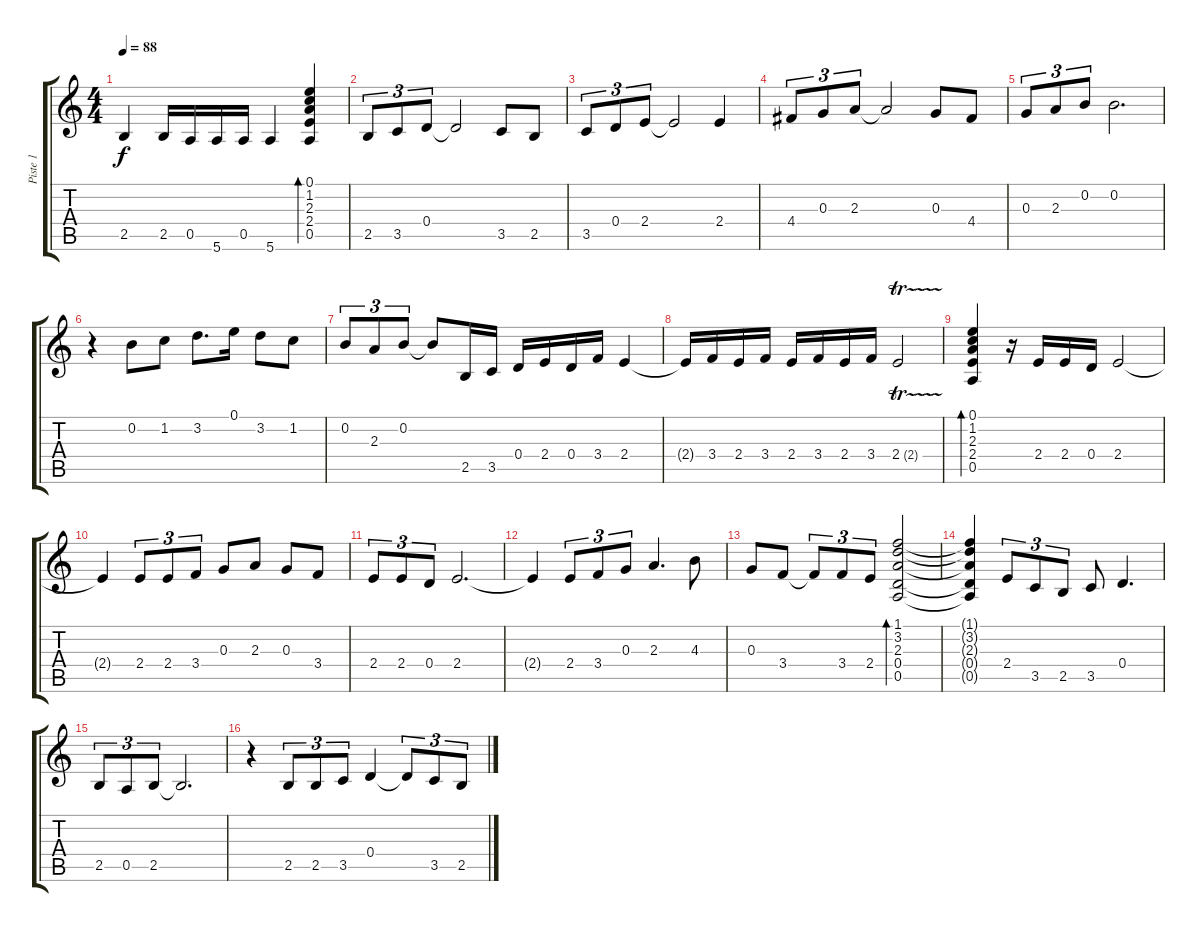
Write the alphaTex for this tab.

\track ("Piste 1" "Piste 1") {instrument acousticguitarnylon}
\staff {score tabs}
\tuning (E4 B3 G3 D3 A2 E2) {hide}
\ts (4 4)
\tempo 88
\clef g2
\ks c
2.5.4{dy f} 2.5.16 0.5.16 5.6.16 0.5.16 5.6.4 (0.1 1.2 2.3 2.4 0.5).4{bd 480} |
2.5.8{tu (3 2)} 3.5.8{tu (3 2)} 0.4.8{tu (3 2)} 0.4{t}.2 3.5.8 2.5.8 |
3.5.8{tu (3 2)} 0.4.8{tu (3 2)} 2.4.8{tu (3 2)} 2.4{t}.2 2.4.4 |
4.4.8{tu (3 2)} 0.3.8{tu (3 2)} 2.3.8{tu (3 2)} 2.3{t}.2 0.3.8 4.4.8 |
0.3.8{tu (3 2)} 2.3.8{tu (3 2)} 0.2.8{tu (3 2)} 0.2.2{d} |
r.4 0.2.8 1.2.8 3.2.8{d} 0.1.16 3.2.8 1.2.8 |
0.2.8{tu (3 2)} 2.3.8{tu (3 2)} 0.2.8{tu (3 2)} 0.2{t}.8 2.5.16 3.5.16 0.4.16 2.4.16 0.4.16 3.4.16 2.4.4 |
2.4{t}.16 3.4.16 2.4.16 3.4.16 2.4.16 3.4.16 2.4.16 3.4.16 2.4{tr (2 64)}.2 |
(0.1 1.2 2.3 2.4 0.5).4{bd 480} r.16 2.4.16 2.4.16 0.4.16 2.4.2 |
2.4{t}.4 2.4.8{tu (3 2)} 2.4.8{tu (3 2)} 3.4.8{tu (3 2)} 0.3.8 2.3.8 0.3.8 3.4.8 |
2.4.8{tu (3 2)} 2.4.8{tu (3 2)} 0.4.8{tu (3 2)} 2.4.2{d} |
2.4{t}.4 2.4.8{tu (3 2)} 3.4.8{tu (3 2)} 0.3.8{tu (3 2)} 2.3.4{d} 4.3.8 |
0.3.8 3.4.8 3.4{t}.8{tu (3 2)} 3.4.8{tu (3 2)} 2.4.8{tu (3 2)} (1.1 3.2 2.3 0.4 0.5).2{bd 480} |
(1.1{t} 3.2{t} 2.3{t} 0.4{t} 0.5{t}).4 2.4.8{tu (3 2)} 3.5.8{tu (3 2)} 2.5.8{tu (3 2)} 3.5.8 0.4.4{d} |
2.5.8{tu (3 2)} 0.5.8{tu (3 2)} 2.5.8{tu (3 2)} 2.5{t}.2{d} |
r.4 2.5.8{tu (3 2)} 2.5.8{tu (3 2)} 3.5.8{tu (3 2)} 0.4.4 0.4{t}.8{tu (3 2)} 3.5.8{tu (3 2)} 2.5.8{tu (3 2)}
